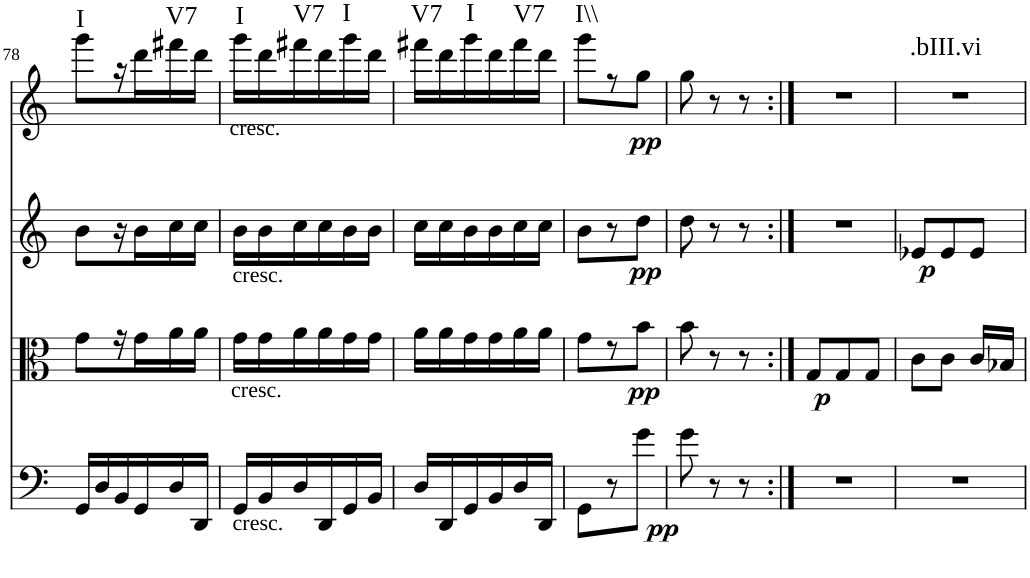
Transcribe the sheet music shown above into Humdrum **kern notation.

**kern	**dynam	**kern	**dynam	**kern	**dynam	**kern	**dynam	**harte
*part4	*part4	*part3	*part3	*part2	*part2	*part1	*part1	*part1
*staff4	*staff4	*staff3	*staff3	*staff2	*staff2	*staff1	*staff1	*
*I"Violoncello	*	*I"Viola	*	*I"Violin II	*	*I"Violin I	*	*
!!LO:PB:g=z
*clefF4	*	*clefC3	*	*clefG2	*	*clefG2	*	*
*k[]	*	*k[]	*	*k[]	*	*k[]	*	*
*M3/8	*	*M3/8	*	*M3/8	*	*M3/8	*	*
=78	=78	=78	=78	=78	=78	=78	=78	=78
!	!	!	!	!	!	!	!	!LO:H:kt=I
16GG/LL	.	8g\L	.	8b\L	.	8ggg\L	.	N
16D/	.	.	.	.	.	.	.	.
16BB/	.	16r	.	16r	.	16r	.	.
16GG/	.	16g\	.	16b\	.	16ddd\	.	.
!	!	!	!	!	!	!	!	!LO:H:kt=V7
16D/	.	16a\	.	16cc\	.	16fff#X\	.	N
16DD/JJ	.	16a\JJ	.	16cc\JJ	.	16ddd\JJ	.	.
=79	=79	=79	=79	=79	=79	=79	=79	=79
!	!	!	!	!	!	!LO:TX:a:t=cresc.	!	!
!	!	!	!	!LO:TX:b:t=cresc.	!	!	!	!
!	!	!LO:TX:b:t=cresc.	!	!	!	!	!	!
!LO:TX:b:t=cresc.	!	!	!	!	!	!	!	!LO:H:kt=I
16GG/LL	.	16g\LL	.	16b\LL	.	16ggg\LL	.	N
16BB/	.	16g\	.	16b\	.	16ddd\	.	.
!	!	!	!	!	!	!	!	!LO:H:kt=V7
16D/	.	16a\	.	16cc\	.	16fff#X\	.	N
16DD/	.	16a\	.	16cc\	.	16ddd\	.	.
!	!	!	!	!	!	!	!	!LO:H:kt=I
16GG/	.	16g\	.	16b\	.	16ggg\	.	N
16BB/JJ	.	16g\JJ	.	16b\JJ	.	16ddd\JJ	.	.
=80	=80	=80	=80	=80	=80	=80	=80	=80
!	!	!	!	!	!	!	!	!LO:H:kt=V7
16D/LL	.	16a\LL	.	16cc\LL	.	16fff#X\LL	.	N
16DD/	.	16a\	.	16cc\	.	16ddd\	.	.
!	!	!	!	!	!	!	!	!LO:H:kt=I
16GG/	.	16g\	.	16b\	.	16ggg\	.	N
16BB/	.	16g\	.	16b\	.	16ddd\	.	.
!	!	!	!	!	!	!	!	!LO:H:kt=V7
16D/	.	16a\	.	16cc\	.	16fff#\	.	N
16DD/JJ	.	16a\JJ	.	16cc\JJ	.	16ddd\JJ	.	.
=81	=81	=81	=81	=81	=81	=81	=81	=81
!	!	!	!	!	!	!	!	!LO:H:kt=I\\
8GG\L	.	8g\L	.	8b\L	.	8ggg\L	.	N
8r	.	8r	.	8r	.	8r	.	.
!	!LO:DY:b	!	!LO:DY:b	!	!LO:DY:b	!	!LO:DY:b	!
8g\J	pp	8b\J	pp	8dd\J	pp	8gg\J	pp	.
=82	=82	=82	=82	=82	=82	=82	=82	=82
8g\	.	8b\	.	8dd\	.	8gg\	.	.
8r	.	8r	.	8r	.	8r	.	.
8r	.	8r	.	8r	.	8r	.	.
=83:|!	=83:|!	=83:|!	=83:|!	=83:|!	=83:|!	=83:|!	=83:|!	=83:|!
!	!	!	!LO:DY:b	!	!	!	!	!
4.r	.	8G/L	p	4.r	.	4.r	.	.
.	.	8G/	.	.	.	.	.	.
.	.	8G/J	.	.	.	.	.	.
=84	=84	=84	=84	=84	=84	=84	=84	=84
!	!	!	!	!	!LO:DY:b	!	!	!LO:H:kt=.bIII.vi
4.r	.	8c\L	.	8e-X/L	p	4.r	.	N
.	.	8c\J	.	8e-/	.	.	.	.
.	.	16c/LL	.	8e-/J	.	.	.	.
.	.	16B-X/JJ	.	.	.	.	.	.
=	=	=	=	=	=	=	=	=
*-	*-	*-	*-	*-	*-	*-	*-	*-
